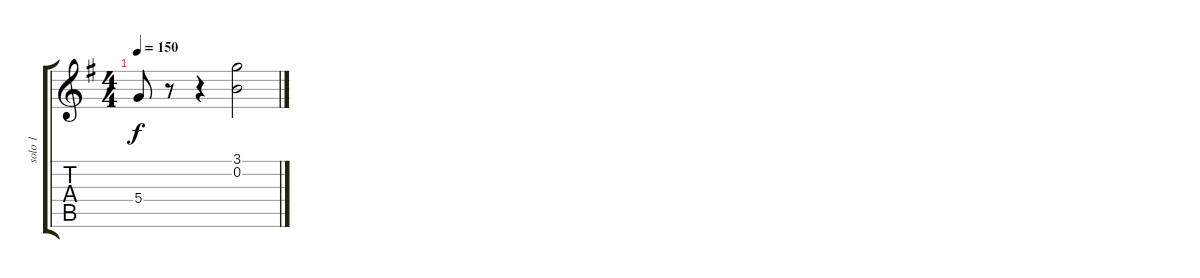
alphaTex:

\track ("solo 1" "solo 1") {instrument acousticguitarnylon}
\staff {score tabs}
\tuning (E4 B3 G3 D3 A2 E2) {hide}
\ts (4 4)
\tempo 150
\clef g2
\ks g
5.4.8{dy f} r.8 r.4 (3.1 0.2).2
